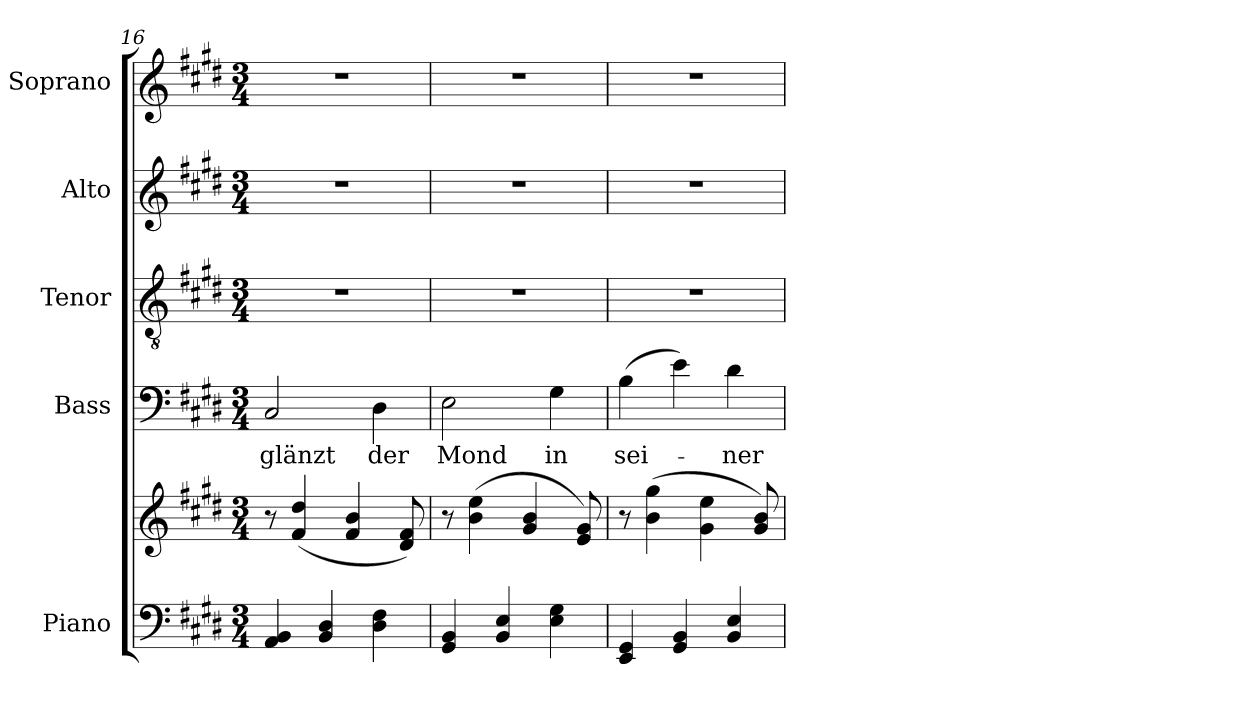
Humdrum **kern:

**kern	**kern	**kern	**text	**kern	**kern	**kern
*part5	*part5	*part4	*part4	*part3	*part2	*part1
*staff6	*staff5	*staff4	*staff4	*staff3	*staff2	*staff1
*I"Piano	*	*I"Bass	*	*I"Tenor	*I"Alto	*I"Soprano
*I'Pno	*	*	*	*	*	*I'Pno
*clefF4	*clefG2	*clefF4	*	*clefGv2	*clefG2	*clefG2
*k[f#c#g#d#]	*k[f#c#g#d#]	*k[f#c#g#d#]	*	*k[f#c#g#d#]	*k[f#c#g#d#]	*k[f#c#g#d#]
*E:	*E:	*E:	*	*E:	*E:	*E:
*M3/4	*M3/4	*M3/4	*	*M3/4	*M3/4	*M3/4
=16	=16	=16	=16	=16	=16	=16
!	!	!	!LO:LY:b	!	!	!
4AA/ 4BB/	8r	2C#/	-glänzt	2.r	2.r	2.r
.	(<4f#/ 4dd#/	.	.	.	.	.
4BB/ 4D#/	.	.	.	.	.	.
.	4f#/ 4b/	.	.	.	.	.
!	!	!	!LO:LY:b	!	!	!
4D#\ 4F#\	.	4D#\	der	.	.	.
.	8d#/ 8f#/)	.	.	.	.	.
=17	=17	=17	=17	=17	=17	=17
!	!	!	!LO:LY:b	!	!	!
4GG#/ 4BB/	8r	2E\	Mond	2.r	2.r	2.r
.	(>4b\ 4ee\	.	.	.	.	.
4BB/ 4E/	.	.	.	.	.	.
.	4g#/ 4b/	.	.	.	.	.
!	!	!	!LO:LY:b	!	!	!
4E\ 4G#\	.	4G#\	in	.	.	.
.	8e/ 8g#/)	.	.	.	.	.
=18	=18	=18	=18	=18	=18	=18
!	!	!	!LO:LY:b	!	!	!
4EE/ 4GG#/	8r	(>4B\	sei-	2.r	2.r	2.r
.	(>4b\ 4gg#\	.	.	.	.	.
4GG#/ 4BB/	.	4e\)	.	.	.	.
.	4g#\ 4ee\	.	.	.	.	.
!	!	!	!LO:LY:b	!	!	!
4BB/ 4E/	.	4d#\	-ner	.	.	.
.	8g#/ 8b/)	.	.	.	.	.
=	=	=	=	=	=	=
*-	*-	*-	*-	*-	*-	*-
